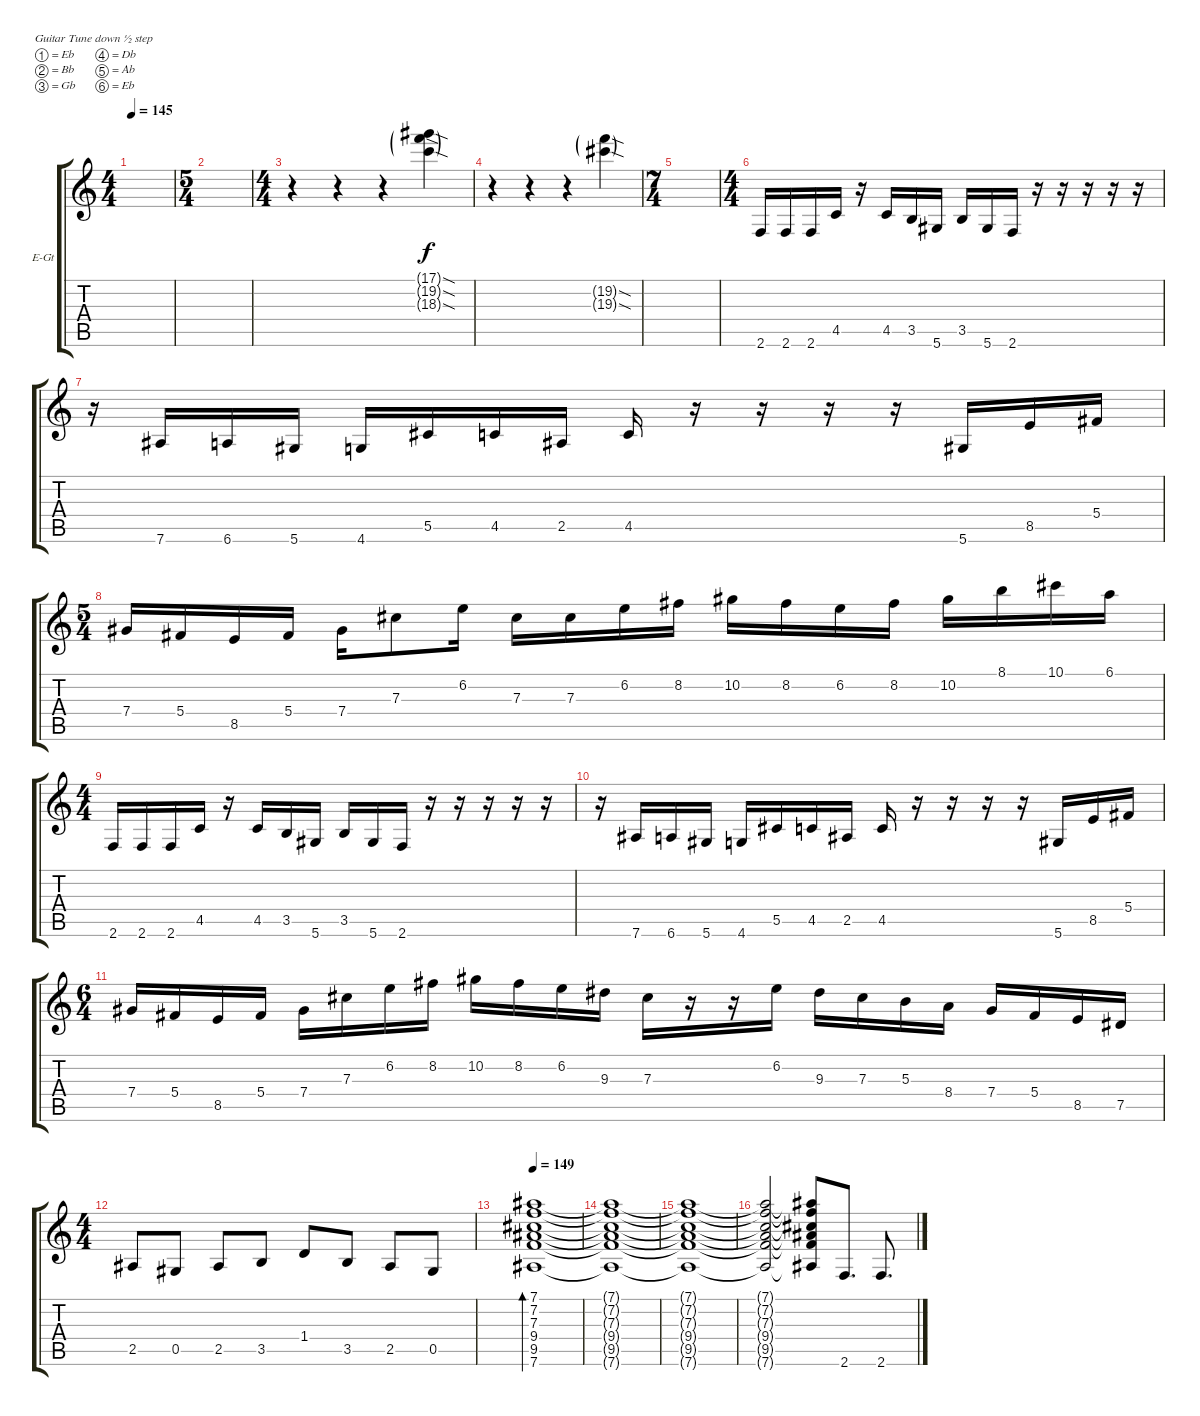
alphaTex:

\defaultSystemsLayout 4
\bracketExtendMode groupsimilarinstruments
\firstSystemTrackNameOrientation horizontal
\otherSystemsTrackNameOrientation horizontal
\track ("Tim Millar" "E-Gt") {instrument distortionguitar}
\staff {score tabs}
\tuning (Eb4 Bb3 Gb3 Db3 Ab2 Eb2)
\ts (4 4)
\tempo 145
\clef g2
\ks c
|
\ts (5 4)
|
\ts (4 4)
r.4 r.4 r.4 (18.3{sod g} 19.2{sod g} 17.1{sod g}).4 |
r.4 r.4 r.4 (19.3{sod g} 19.2{sod g}).4 |
\ts (7 4)
|
\ts (4 4)
2.6.16 2.6.16 2.6.16 4.5.16 r.16 4.5.16 3.5.16 5.6.16 3.5.16 5.6.16 2.6.16 r.16 r.16 r.16 r.16 r.16 |
r.16 7.6.16 6.6.16 5.6.16 4.6.16 5.5.16 4.5.16 2.5.16 4.5.16 r.16 r.16 r.16 r.16 5.6.16 8.5.16 5.4.16 |
\ts (5 4)
7.4.16 5.4.16 8.5.16 5.4.16 7.4.16 7.3.8 6.2.16 7.3.16 7.3.16 6.2.16 8.2.16 10.2.16 8.2.16 6.2.16 8.2.16 10.2.16 8.1.16 10.1.16 6.1.16 |
\ts (4 4)
2.6.16 2.6.16 2.6.16 4.5.16 r.16 4.5.16 3.5.16 5.6.16 3.5.16 5.6.16 2.6.16 r.16 r.16 r.16 r.16 r.16 |
r.16 7.6.16 6.6.16 5.6.16 4.6.16 5.5.16 4.5.16 2.5.16 4.5.16 r.16 r.16 r.16 r.16 5.6.16 8.5.16 5.4.16 |
\ts (6 4)
7.4.16 5.4.16 8.5.16 5.4.16 7.4.16 7.3.16 6.2.16 8.2.16 10.2.16 8.2.16 6.2.16 9.3.16 7.3.16 r.16 r.16 6.2.16 9.3.16 7.3.16 5.3.16 8.4.16 7.4.16 5.4.16 8.5.16 7.5.16 |
\ts (4 4)
2.5.8 0.5.8 2.5.8 3.5.8 1.4.8 3.5.8 2.5.8 0.5.8 |
\tempo (149 0.00625)
(7.6 9.5 9.4 7.3 7.2 7.1).1{bd 30} |
(7.1{t} 7.2{t} 7.3{t} 9.4{t} 9.5{t} 7.6{t}).1 |
(7.1{t} 7.2{t} 7.3{t} 9.4{t} 9.5{t} 7.6{t}).1 |
(7.1{t} 7.2{t} 7.3{t} 9.4{t} 9.5{t} 7.6{t}).2 (7.1{t} 7.2{t} 7.3{t} 9.4{t} 9.5{t} 7.6{t}).8 2.6.8{d} 2.6.8{d}
